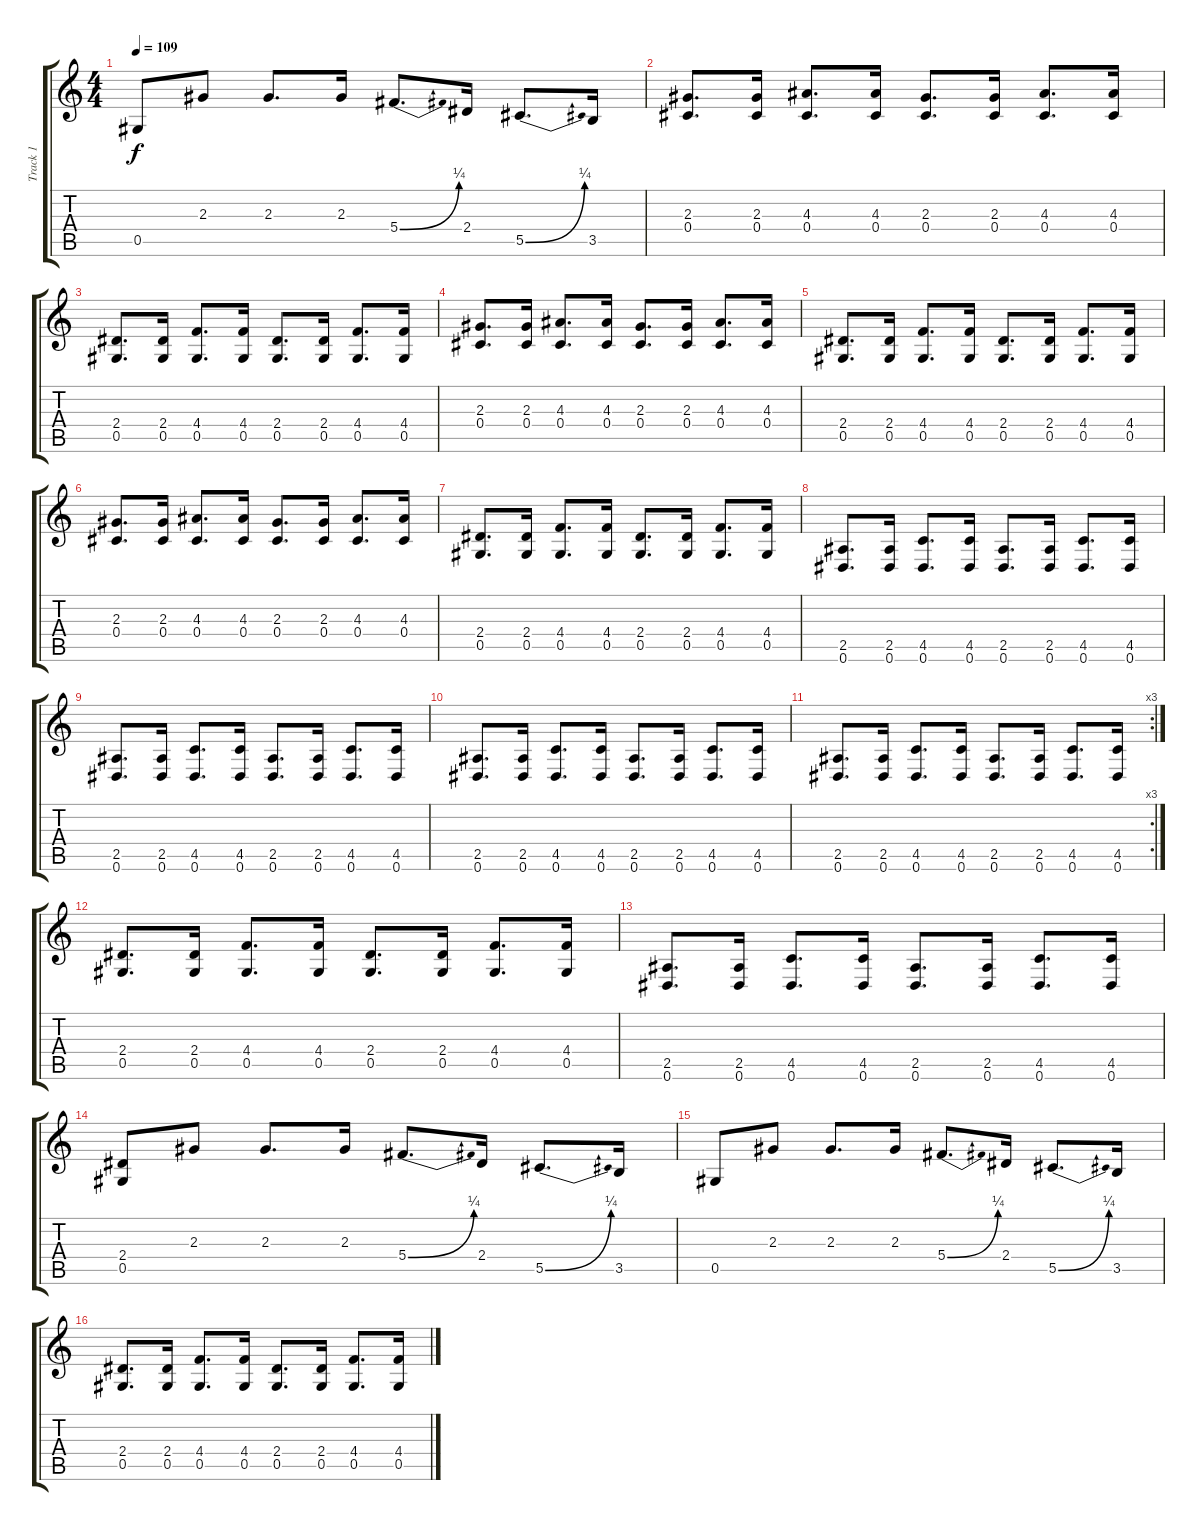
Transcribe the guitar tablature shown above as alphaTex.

\track ("Track 1" "Track 1") {instrument overdrivenguitar}
\staff {score tabs}
\tuning (Eb4 Bb3 Gb3 Db3 Ab2 Eb2) {hide}
\ts (4 4)
\tempo 109
\clef g2
\ks c
0.5.8{dy f} 2.3.8 2.3.8{d} 2.3.16 5.4{be (bend 0 0 60 1)}.8{d} 2.4.16 5.5{be (bend 0 0 60 1)}.8{d} 3.5.16 |
(2.3 0.4).8{d} (2.3 0.4).16 (4.3 0.4).8{d} (4.3 0.4).16 (2.3 0.4).8{d} (2.3 0.4).16 (4.3 0.4).8{d} (4.3 0.4).16 |
(2.4 0.5).8{d} (2.4 0.5).16 (4.4 0.5).8{d} (4.4 0.5).16 (2.4 0.5).8{d} (2.4 0.5).16 (4.4 0.5).8{d} (4.4 0.5).16 |
(2.3 0.4).8{d} (2.3 0.4).16 (4.3 0.4).8{d} (4.3 0.4).16 (2.3 0.4).8{d} (2.3 0.4).16 (4.3 0.4).8{d} (4.3 0.4).16 |
(2.4 0.5).8{d} (2.4 0.5).16 (4.4 0.5).8{d} (4.4 0.5).16 (2.4 0.5).8{d} (2.4 0.5).16 (4.4 0.5).8{d} (4.4 0.5).16 |
(2.3 0.4).8{d} (2.3 0.4).16 (4.3 0.4).8{d} (4.3 0.4).16 (2.3 0.4).8{d} (2.3 0.4).16 (4.3 0.4).8{d} (4.3 0.4).16 |
(2.4 0.5).8{d} (2.4 0.5).16 (4.4 0.5).8{d} (4.4 0.5).16 (2.4 0.5).8{d} (2.4 0.5).16 (4.4 0.5).8{d} (4.4 0.5).16 |
(2.5 0.6).8{d} (2.5 0.6).16 (4.5 0.6).8{d} (4.5 0.6).16 (2.5 0.6).8{d} (2.5 0.6).16 (4.5 0.6).8{d} (4.5 0.6).16 |
(2.5 0.6).8{d} (2.5 0.6).16 (4.5 0.6).8{d} (4.5 0.6).16 (2.5 0.6).8{d} (2.5 0.6).16 (4.5 0.6).8{d} (4.5 0.6).16 |
(2.5 0.6).8{d} (2.5 0.6).16 (4.5 0.6).8{d} (4.5 0.6).16 (2.5 0.6).8{d} (2.5 0.6).16 (4.5 0.6).8{d} (4.5 0.6).16 |
\rc 3
(2.5 0.6).8{d} (2.5 0.6).16 (4.5 0.6).8{d} (4.5 0.6).16 (2.5 0.6).8{d} (2.5 0.6).16 (4.5 0.6).8{d} (4.5 0.6).16 |
(2.4 0.5).8{d} (2.4 0.5).16 (4.4 0.5).8{d} (4.4 0.5).16 (2.4 0.5).8{d} (2.4 0.5).16 (4.4 0.5).8{d} (4.4 0.5).16 |
(2.5 0.6).8{d} (2.5 0.6).16 (4.5 0.6).8{d} (4.5 0.6).16 (2.5 0.6).8{d} (2.5 0.6).16 (4.5 0.6).8{d} (4.5 0.6).16 |
(2.4 0.5).8 2.3.8 2.3.8{d} 2.3.16 5.4{be (bend 0 0 60 1)}.8{d} 2.4.16 5.5{be (bend 0 0 60 1)}.8{d} 3.5.16 |
0.5.8 2.3.8 2.3.8{d} 2.3.16 5.4{be (bend 0 0 60 1)}.8{d} 2.4.16 5.5{be (bend 0 0 60 1)}.8{d} 3.5.16 |
(2.4 0.5).8{d} (2.4 0.5).16 (4.4 0.5).8{d} (4.4 0.5).16 (2.4 0.5).8{d} (2.4 0.5).16 (4.4 0.5).8{d} (4.4 0.5).16
